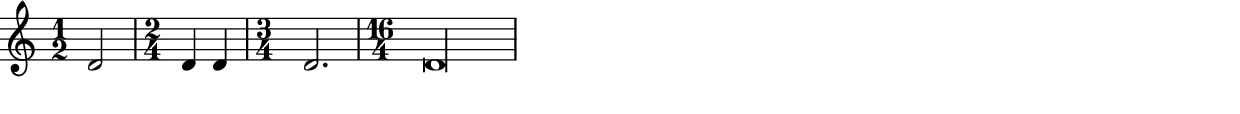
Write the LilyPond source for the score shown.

%% Generated by lilypond-book
%% Options: [exampleindent=10.16\mm,indent=0\mm,line-width=160\mm,paper-height=845.047\pt,paper-width=597.508\pt,papersize='(cons (* 597.508 pt) (* 845.047 pt))]
\include "lilypond-book-preamble.ly"


% ****************************************************************
% Start cut-&-pastable-section
% ****************************************************************

#(ly:set-option 'eps-box-padding 3.000000)



\paper {
  #(set-paper-size '(cons (* 597.508 pt) (* 845.047 pt)))
  indent = 0\mm
  line-width = 160\mm
  % offset the left padding, also add 1mm as lilypond creates cropped
  % images with a little space on the right
  line-width = #(- line-width (* mm  3.000000) (* mm 1))
}

\layout {
  
}




% ****************************************************************
% ly snippet:
% ****************************************************************
\sourcefilename "/lilypond-2.25.21/input/regression/time-signature-single-number.ly"
\sourcefileline 0
\version "2.19.21"

\header {
  texidoc = "The single-number time signature style prints the numerator only."
}

\new Staff {
  \relative {
    \override Staff.TimeSignature.style = #'single-number
    \time 1/2 d'2
    \time 2/4 d4 d
    \time 3/4 d2.
    \time 16/4 d\longa
  }
}



% ****************************************************************
% end ly snippet
% ****************************************************************
